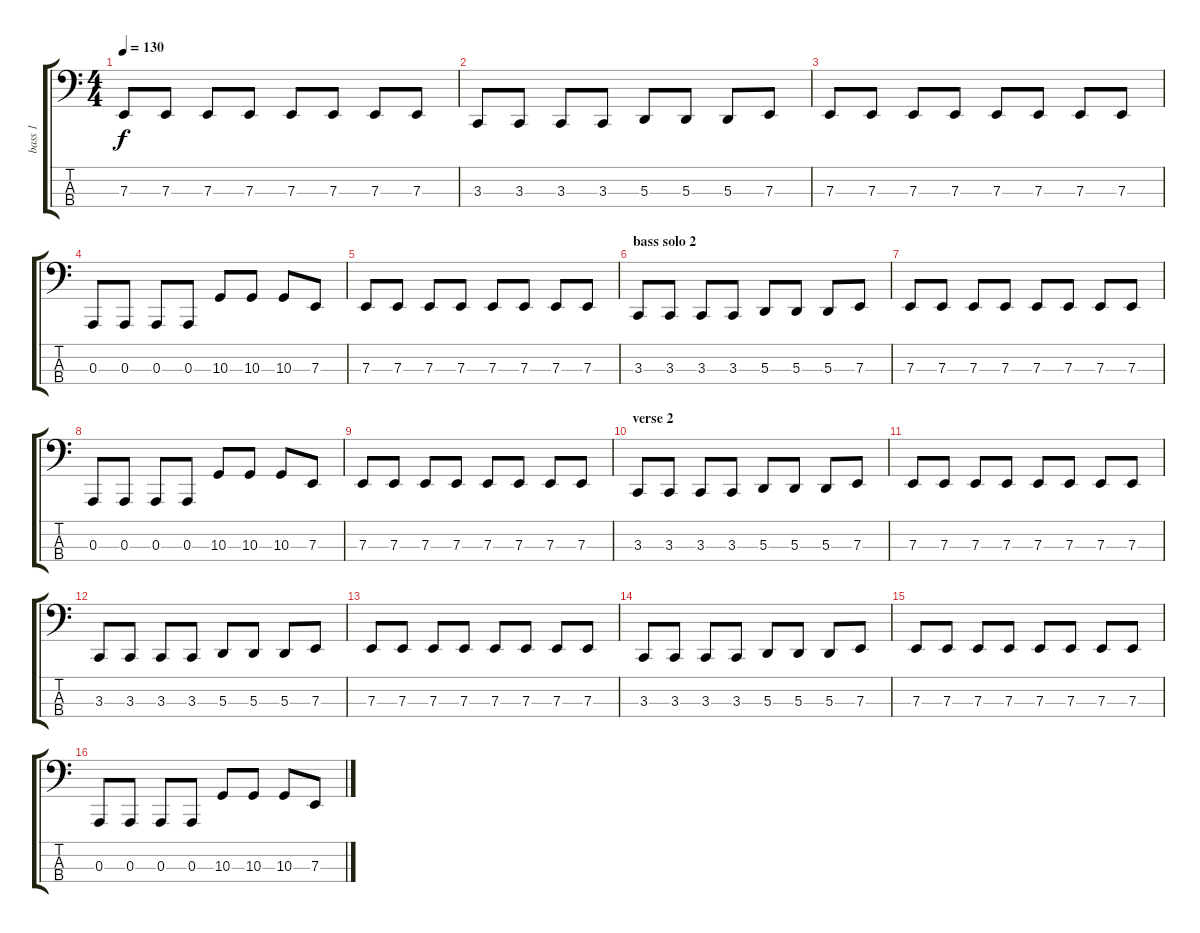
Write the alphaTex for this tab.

\track ("bass 1" "bass 1") {instrument lead8bassandlead}
\staff {score tabs}
\tuning (G2 D2 A1 E1) {hide}
\ts (4 4)
\tempo 130
\clef f4
\ks c
7.3.8{dy f} 7.3.8 7.3.8 7.3.8 7.3.8 7.3.8 7.3.8 7.3.8 |
3.3.8 3.3.8 3.3.8 3.3.8 5.3.8 5.3.8 5.3.8 7.3.8 |
7.3.8 7.3.8 7.3.8 7.3.8 7.3.8 7.3.8 7.3.8 7.3.8 |
0.3.8 0.3.8 0.3.8 0.3.8 10.3.8 10.3.8 10.3.8 7.3.8 |
7.3.8 7.3.8 7.3.8 7.3.8 7.3.8 7.3.8 7.3.8 7.3.8 |
\section ("" "bass solo 2")
3.3.8 3.3.8 3.3.8 3.3.8 5.3.8 5.3.8 5.3.8 7.3.8 |
7.3.8 7.3.8 7.3.8 7.3.8 7.3.8 7.3.8 7.3.8 7.3.8 |
0.3.8 0.3.8 0.3.8 0.3.8 10.3.8 10.3.8 10.3.8 7.3.8 |
7.3.8 7.3.8 7.3.8 7.3.8 7.3.8 7.3.8 7.3.8 7.3.8 |
\section ("" "verse 2")
3.3.8 3.3.8 3.3.8 3.3.8 5.3.8 5.3.8 5.3.8 7.3.8 |
7.3.8 7.3.8 7.3.8 7.3.8 7.3.8 7.3.8 7.3.8 7.3.8 |
3.3.8 3.3.8 3.3.8 3.3.8 5.3.8 5.3.8 5.3.8 7.3.8 |
7.3.8 7.3.8 7.3.8 7.3.8 7.3.8 7.3.8 7.3.8 7.3.8 |
3.3.8 3.3.8 3.3.8 3.3.8 5.3.8 5.3.8 5.3.8 7.3.8 |
7.3.8 7.3.8 7.3.8 7.3.8 7.3.8 7.3.8 7.3.8 7.3.8 |
0.3.8 0.3.8 0.3.8 0.3.8 10.3.8 10.3.8 10.3.8 7.3.8
